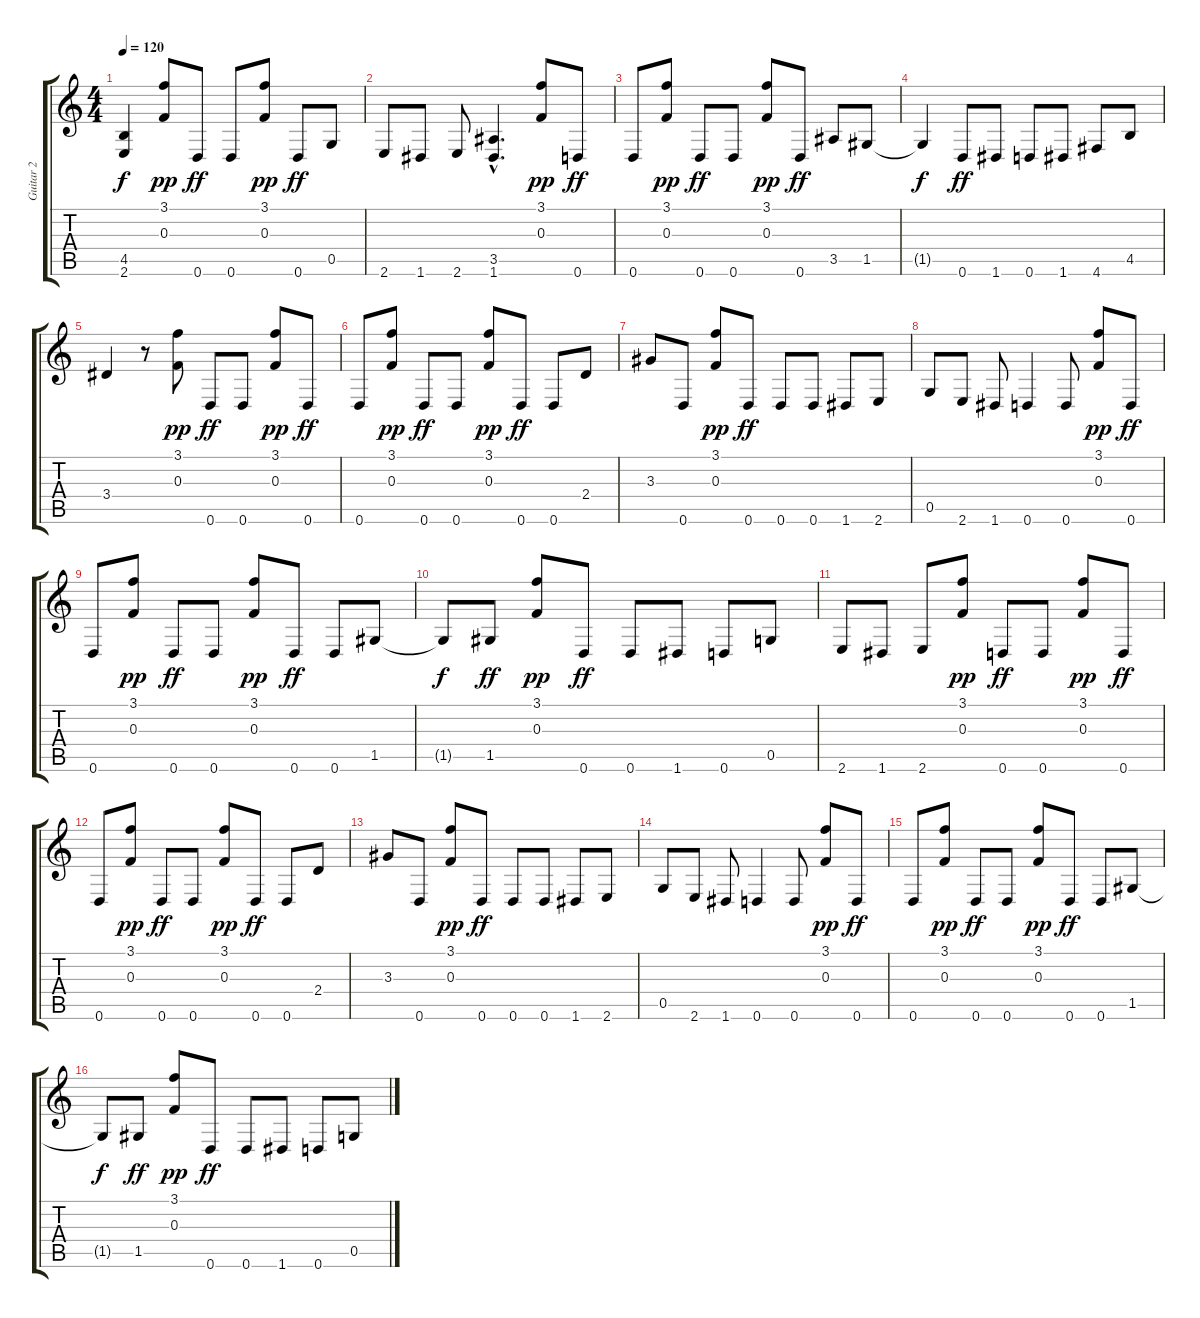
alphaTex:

\track ("Guitar 2" "Guitar 2") {instrument acousticguitarnylon}
\staff {score tabs}
\tuning (D4 A3 F3 C3 G2 D2) {hide}
\ts (4 4)
\tempo 120
\clef g2
\ks c
(4.5{t} 2.6{t}).4{dy f} (3.1 0.3).8{dy pp} 0.6.8{dy ff} 0.6.8 (3.1 0.3).8{dy pp} 0.6.8{dy ff} 0.5.8 |
2.6.8 1.6.8 2.6.8 (3.5{hac} 1.6{hac}).4{d} (3.1 0.3).8{dy pp} 0.6.8{dy ff} |
0.6.8 (3.1 0.3).8{dy pp} 0.6.8{dy ff} 0.6.8 (3.1 0.3).8{dy pp} 0.6.8{dy ff} 3.5.8 1.5.8 |
1.5{t}.4{dy f} 0.6.8{dy ff} 1.6.8 0.6.8 1.6.8 4.6.8 4.5.8 |
3.4.4 r.8 (3.1 0.3).8{dy pp} 0.6.8{dy ff} 0.6.8 (3.1 0.3).8{dy pp} 0.6.8{dy ff} |
0.6.8 (3.1 0.3).8{dy pp} 0.6.8{dy ff} 0.6.8 (3.1 0.3).8{dy pp} 0.6.8{dy ff} 0.6.8 2.4.8 |
3.3.8 0.6.8 (3.1 0.3).8{dy pp} 0.6.8{dy ff} 0.6.8 0.6.8 1.6.8 2.6.8 |
0.5.8 2.6.8 1.6.8 0.6.4 0.6.8 (3.1 0.3).8{dy pp} 0.6.8{dy ff} |
0.6.8 (3.1 0.3).8{dy pp} 0.6.8{dy ff} 0.6.8 (3.1 0.3).8{dy pp} 0.6.8{dy ff} 0.6.8 1.5.8 |
1.5{t}.8{dy f} 1.5.8{dy ff} (3.1 0.3).8{dy pp} 0.6.8{dy ff} 0.6.8 1.6.8 0.6.8 0.5.8 |
2.6.8 1.6.8 2.6.8 (3.1 0.3).8{dy pp} 0.6.8{dy ff} 0.6.8 (3.1 0.3).8{dy pp} 0.6.8{dy ff} |
0.6.8 (3.1 0.3).8{dy pp} 0.6.8{dy ff} 0.6.8 (3.1 0.3).8{dy pp} 0.6.8{dy ff} 0.6.8 2.4.8 |
3.3.8 0.6.8 (3.1 0.3).8{dy pp} 0.6.8{dy ff} 0.6.8 0.6.8 1.6.8 2.6.8 |
0.5.8 2.6.8 1.6.8 0.6.4 0.6.8 (3.1 0.3).8{dy pp} 0.6.8{dy ff} |
0.6.8 (3.1 0.3).8{dy pp} 0.6.8{dy ff} 0.6.8 (3.1 0.3).8{dy pp} 0.6.8{dy ff} 0.6.8 1.5.8 |
1.5{t}.8{dy f} 1.5.8{dy ff} (3.1 0.3).8{dy pp} 0.6.8{dy ff} 0.6.8 1.6.8 0.6.8 0.5.8
